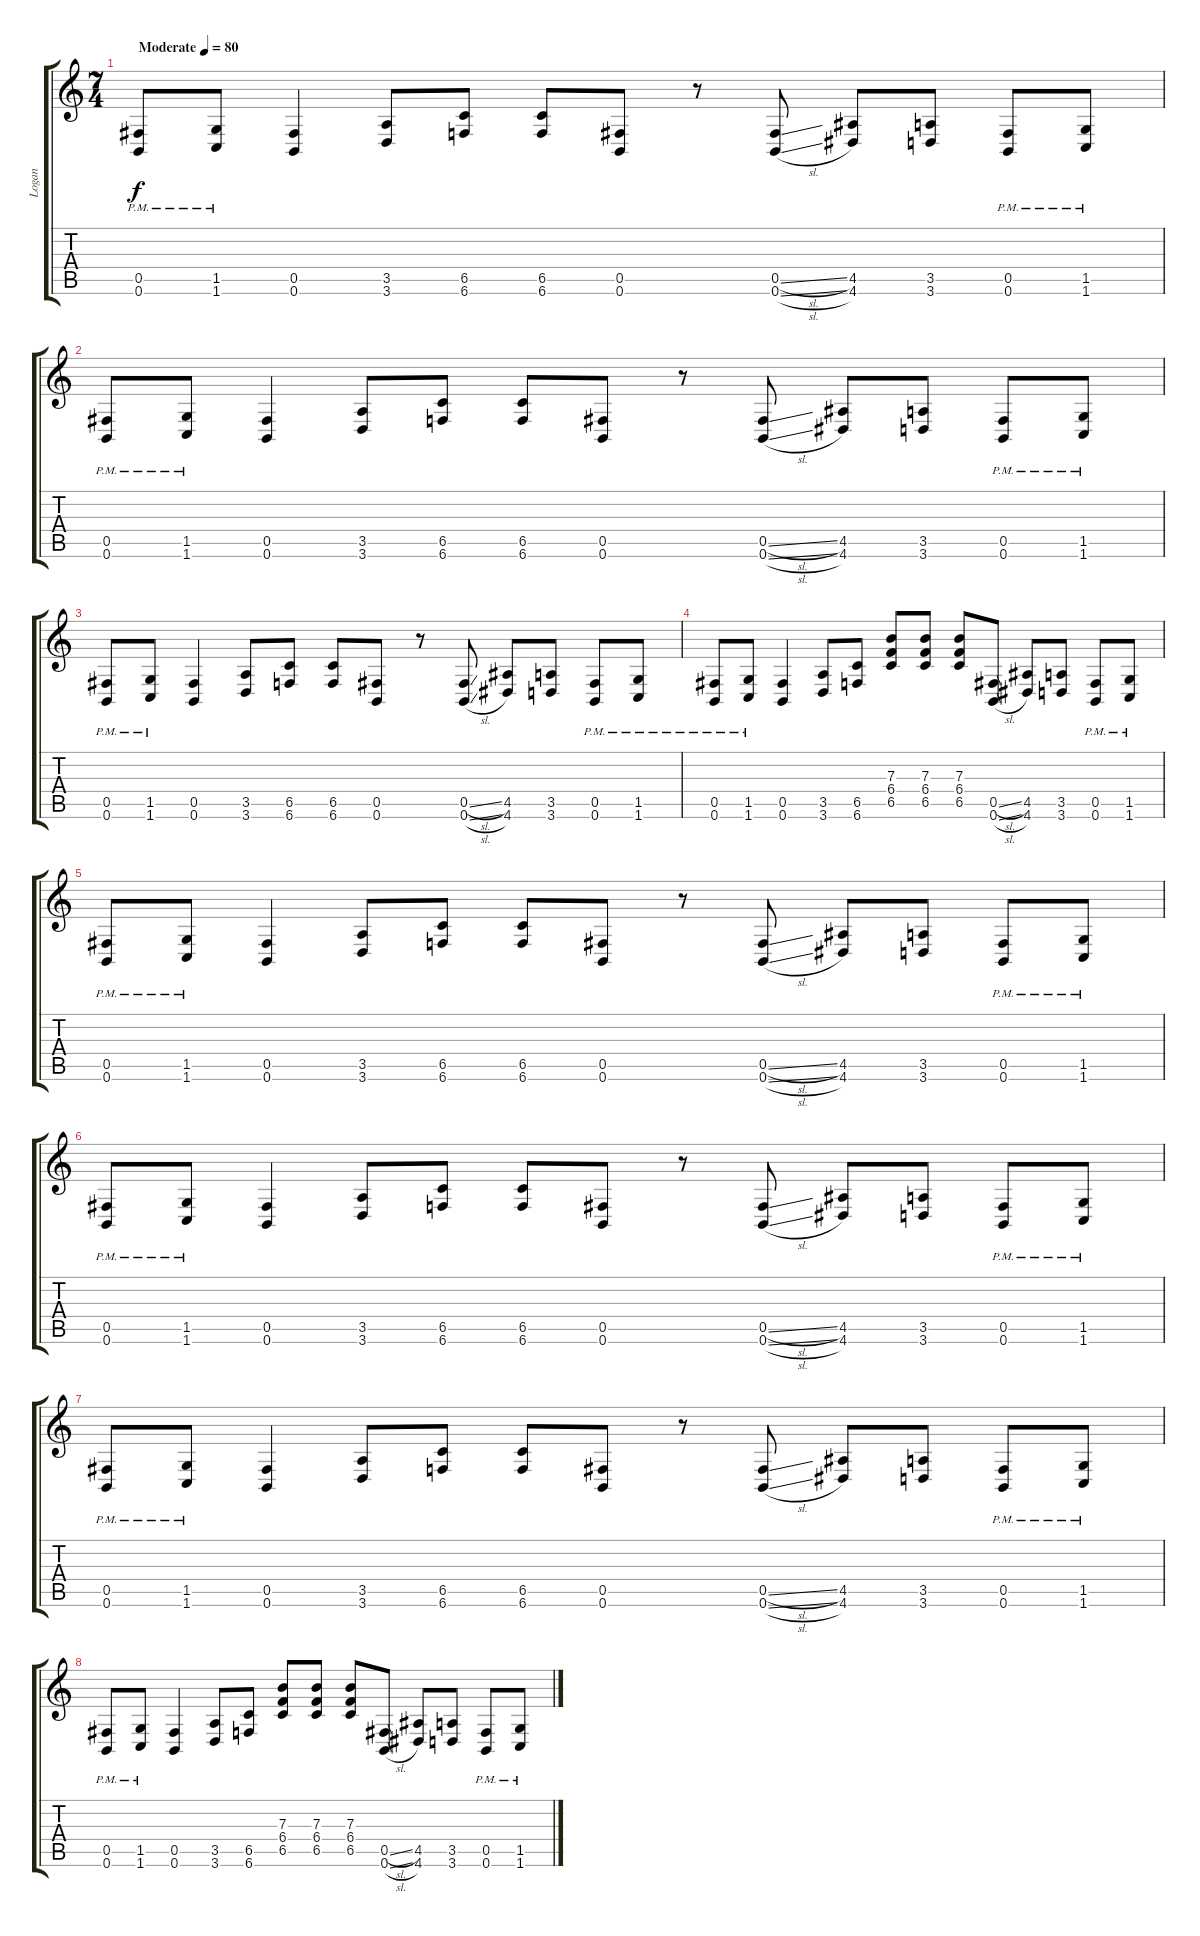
\track ("Logan" "Logan") {instrument distortionguitar}
\staff {score tabs}
\tuning (Db4 Ab3 E3 B2 Gb2 B1) {hide}
\ts (7 4)
\tempo (80 "Moderate")
\clef g2
\ks c
(0.5{pm} 0.6{pm}).8{dy f instrument distortionguitar} (1.5{pm} 1.6{pm}).8 (0.5 0.6).4 (3.5 3.6).8 (6.5 6.6).8 (6.5 6.6).8 (0.5 0.6).8 r.8 (0.5{sl} 0.6{sl}).8 (4.5 4.6).8 (3.5 3.6).8 (0.5{pm} 0.6{pm}).8 (1.5{pm} 1.6{pm}).8 |
(0.5{pm} 0.6{pm}).8 (1.5{pm} 1.6{pm}).8 (0.5 0.6).4 (3.5 3.6).8 (6.5 6.6).8 (6.5 6.6).8 (0.5 0.6).8 r.8 (0.5{sl} 0.6{sl}).8 (4.5 4.6).8 (3.5 3.6).8 (0.5{pm} 0.6{pm}).8 (1.5{pm} 1.6{pm}).8 |
(0.5{pm} 0.6{pm}).8 (1.5{pm} 1.6{pm}).8 (0.5 0.6).4 (3.5 3.6).8 (6.5 6.6).8 (6.5 6.6).8 (0.5 0.6).8 r.8 (0.5{sl} 0.6{sl}).8 (4.5 4.6).8 (3.5 3.6).8 (0.5{pm} 0.6{pm}).8 (1.5{pm} 1.6{pm}).8 |
(0.5{pm} 0.6{pm}).8 (1.5{pm} 1.6{pm}).8 (0.5 0.6).4 (3.5 3.6).8 (6.5 6.6).8 (7.3 6.4 6.5).8 (7.3 6.4 6.5).8 (7.3 6.4 6.5).8 (0.5{sl} 0.6{sl}).8 (4.5 4.6).8 (3.5 3.6).8 (0.5{pm} 0.6{pm}).8 (1.5{pm} 1.6{pm}).8 |
(0.5{pm} 0.6{pm}).8 (1.5{pm} 1.6{pm}).8 (0.5 0.6).4 (3.5 3.6).8 (6.5 6.6).8 (6.5 6.6).8 (0.5 0.6).8 r.8 (0.5{sl} 0.6{sl}).8 (4.5 4.6).8 (3.5 3.6).8 (0.5{pm} 0.6{pm}).8 (1.5{pm} 1.6{pm}).8 |
(0.5{pm} 0.6{pm}).8 (1.5{pm} 1.6{pm}).8 (0.5 0.6).4 (3.5 3.6).8 (6.5 6.6).8 (6.5 6.6).8 (0.5 0.6).8 r.8 (0.5{sl} 0.6{sl}).8 (4.5 4.6).8 (3.5 3.6).8 (0.5{pm} 0.6{pm}).8 (1.5{pm} 1.6{pm}).8 |
(0.5{pm} 0.6{pm}).8 (1.5{pm} 1.6{pm}).8 (0.5 0.6).4 (3.5 3.6).8 (6.5 6.6).8 (6.5 6.6).8 (0.5 0.6).8 r.8 (0.5{sl} 0.6{sl}).8 (4.5 4.6).8 (3.5 3.6).8 (0.5{pm} 0.6{pm}).8 (1.5{pm} 1.6{pm}).8 |
(0.5{pm} 0.6{pm}).8 (1.5{pm} 1.6{pm}).8 (0.5 0.6).4 (3.5 3.6).8 (6.5 6.6).8 (7.3 6.4 6.5).8 (7.3 6.4 6.5).8 (7.3 6.4 6.5).8 (0.5{sl} 0.6{sl}).8 (4.5 4.6).8 (3.5 3.6).8 (0.5{pm} 0.6{pm}).8 (1.5{pm} 1.6{pm}).8
